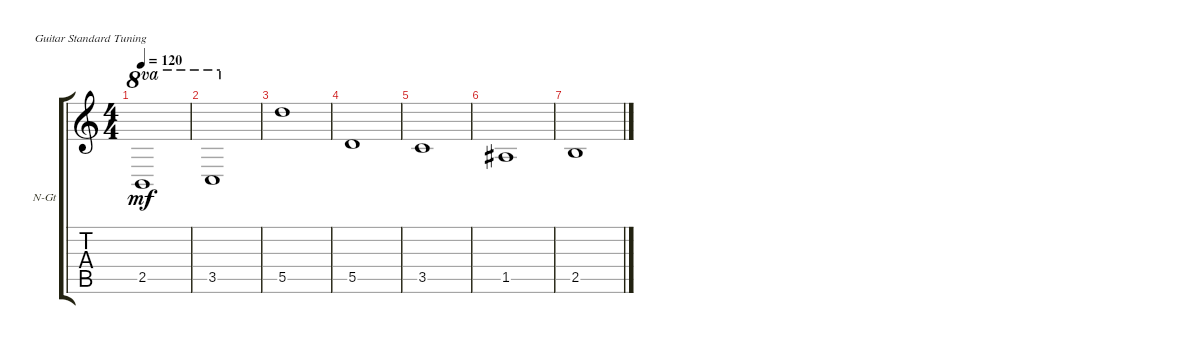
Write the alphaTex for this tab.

\defaultSystemsLayout 4
\bracketExtendMode groupsimilarinstruments
\firstSystemTrackNameOrientation horizontal
\otherSystemsTrackNameOrientation horizontal
\track ("Nylon Guitar" "N-Gt") {instrument acousticguitarnylon}
\staff {score tabs}
\tuning (E4 B3 G3 D3 A2 E2)
\ts (4 4)
\tempo 120
\clef g2
\ks c
2.5.1{ot 8va dy mf instrument acousticguitarnylon beam Up} |
3.5.1{ot 8va beam Up} |
5.5.1{ot 8vb beam Down} |
5.5.1{beam Up} |
3.5.1{beam Up} |
1.5{acc #}.1{beam Up} |
2.5.1{beam Up}
